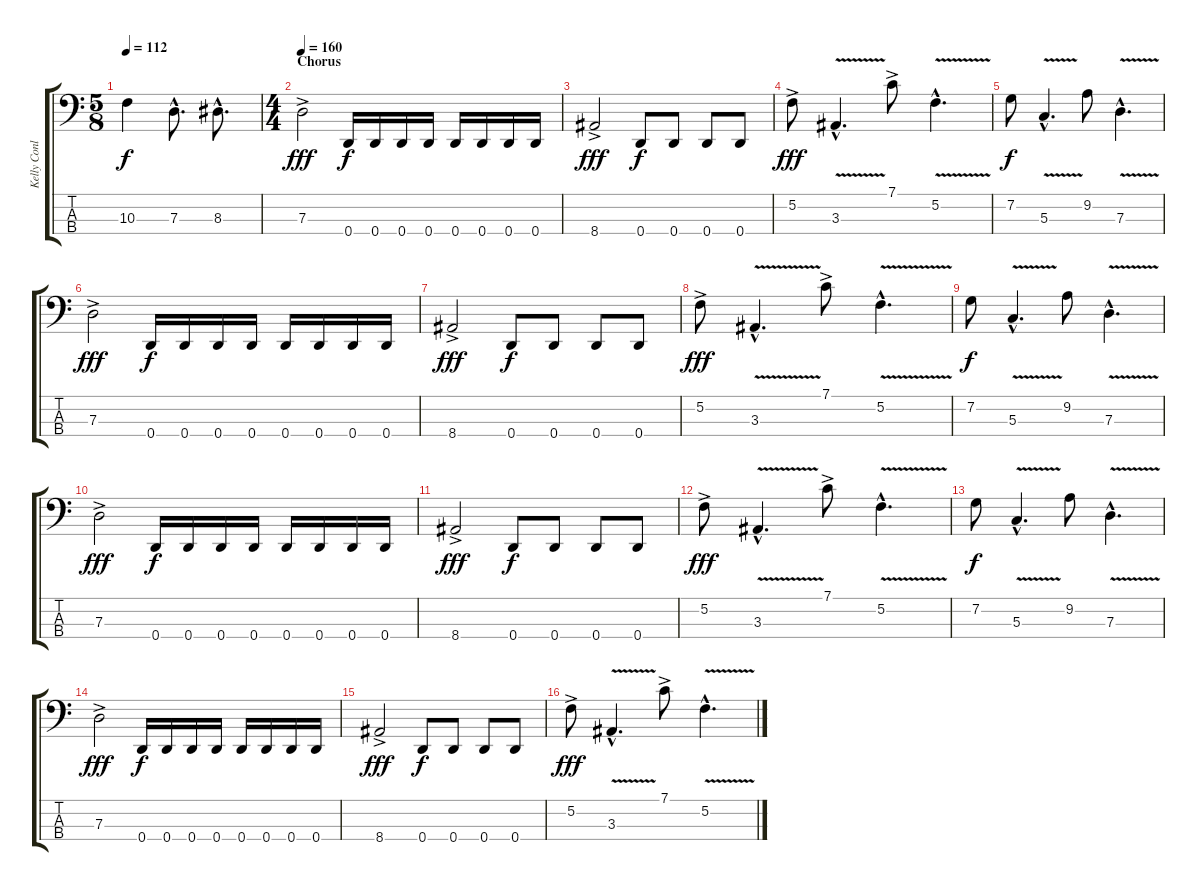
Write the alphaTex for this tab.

\track ("Kelly Conlon" "Kelly Conl") {instrument electricbasspick}
\staff {score tabs}
\tuning (F2 C2 G1 D1) {hide}
\ts (5 8)
\tempo 112
\clef f4
\ks c
10.3.4{dy f} 7.3{hac}.8{d} 8.3{hac}.8{d} |
\ts (4 4)
\section ("" "Chorus")
\tempo 160
7.3{ac}.2{dy fff} 0.4.16{dy f} 0.4.16 0.4.16 0.4.16 0.4.16 0.4.16 0.4.16 0.4.16 |
8.4{ac}.2{dy fff} 0.4.8{dy f} 0.4.8 0.4.8 0.4.8 |
5.2{ac}.8{dy fff} 3.3{v hac}.4{d} 7.1{ac}.8 5.2{v hac}.4{d} |
7.2.8{dy f} 5.3{v hac}.4{d} 9.2.8 7.3{v hac}.4{d} |
7.3{ac}.2{dy fff} 0.4.16{dy f} 0.4.16 0.4.16 0.4.16 0.4.16 0.4.16 0.4.16 0.4.16 |
8.4{ac}.2{dy fff} 0.4.8{dy f} 0.4.8 0.4.8 0.4.8 |
5.2{ac}.8{dy fff} 3.3{v hac}.4{d} 7.1{ac}.8 5.2{v hac}.4{d} |
7.2.8{dy f} 5.3{v hac}.4{d} 9.2.8 7.3{v hac}.4{d} |
7.3{ac}.2{dy fff} 0.4.16{dy f} 0.4.16 0.4.16 0.4.16 0.4.16 0.4.16 0.4.16 0.4.16 |
8.4{ac}.2{dy fff} 0.4.8{dy f} 0.4.8 0.4.8 0.4.8 |
5.2{ac}.8{dy fff} 3.3{v hac}.4{d} 7.1{ac}.8 5.2{v hac}.4{d} |
7.2.8{dy f} 5.3{v hac}.4{d} 9.2.8 7.3{v hac}.4{d} |
7.3{ac}.2{dy fff} 0.4.16{dy f} 0.4.16 0.4.16 0.4.16 0.4.16 0.4.16 0.4.16 0.4.16 |
8.4{ac}.2{dy fff} 0.4.8{dy f} 0.4.8 0.4.8 0.4.8 |
5.2{ac}.8{dy fff} 3.3{v hac}.4{d} 7.1{ac}.8 5.2{v hac}.4{d}
